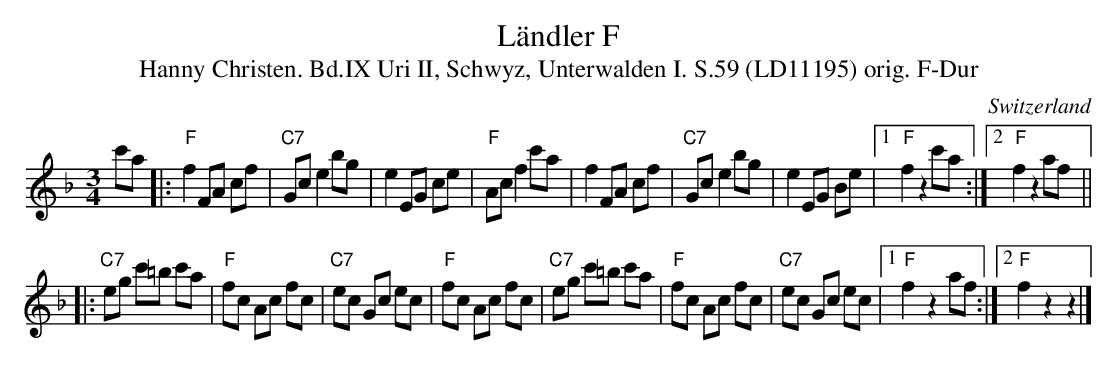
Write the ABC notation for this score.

X:1
T: L\"andler F
T:Hanny Christen. Bd.IX Uri II, Schwyz, Unterwalden I. S.59 (LD11195) orig. F-Dur
M:3/4
L:1/8
O:Switzerland
K:F major
c'a |: "F"f2 FA cf | "C7"Gc e2 bg | e2 EG ce | "F"Ac f2 c'a | f2 FA cf | "C7"Gc e2 bg | e2 EG Be |1 "F"f2z2 c'a :|2 "F"f2z2 af ||
|: "C7"eg c'=b c'a | "F"fc Ac fc | "C7"ec Gc ec | "F"fc Ac fc | "C7"eg c'=b c'a | "F"fc Ac fc | "C7"ec Gc ec |1 "F"f2z2af :|2 "F"f2z2z2 |]
